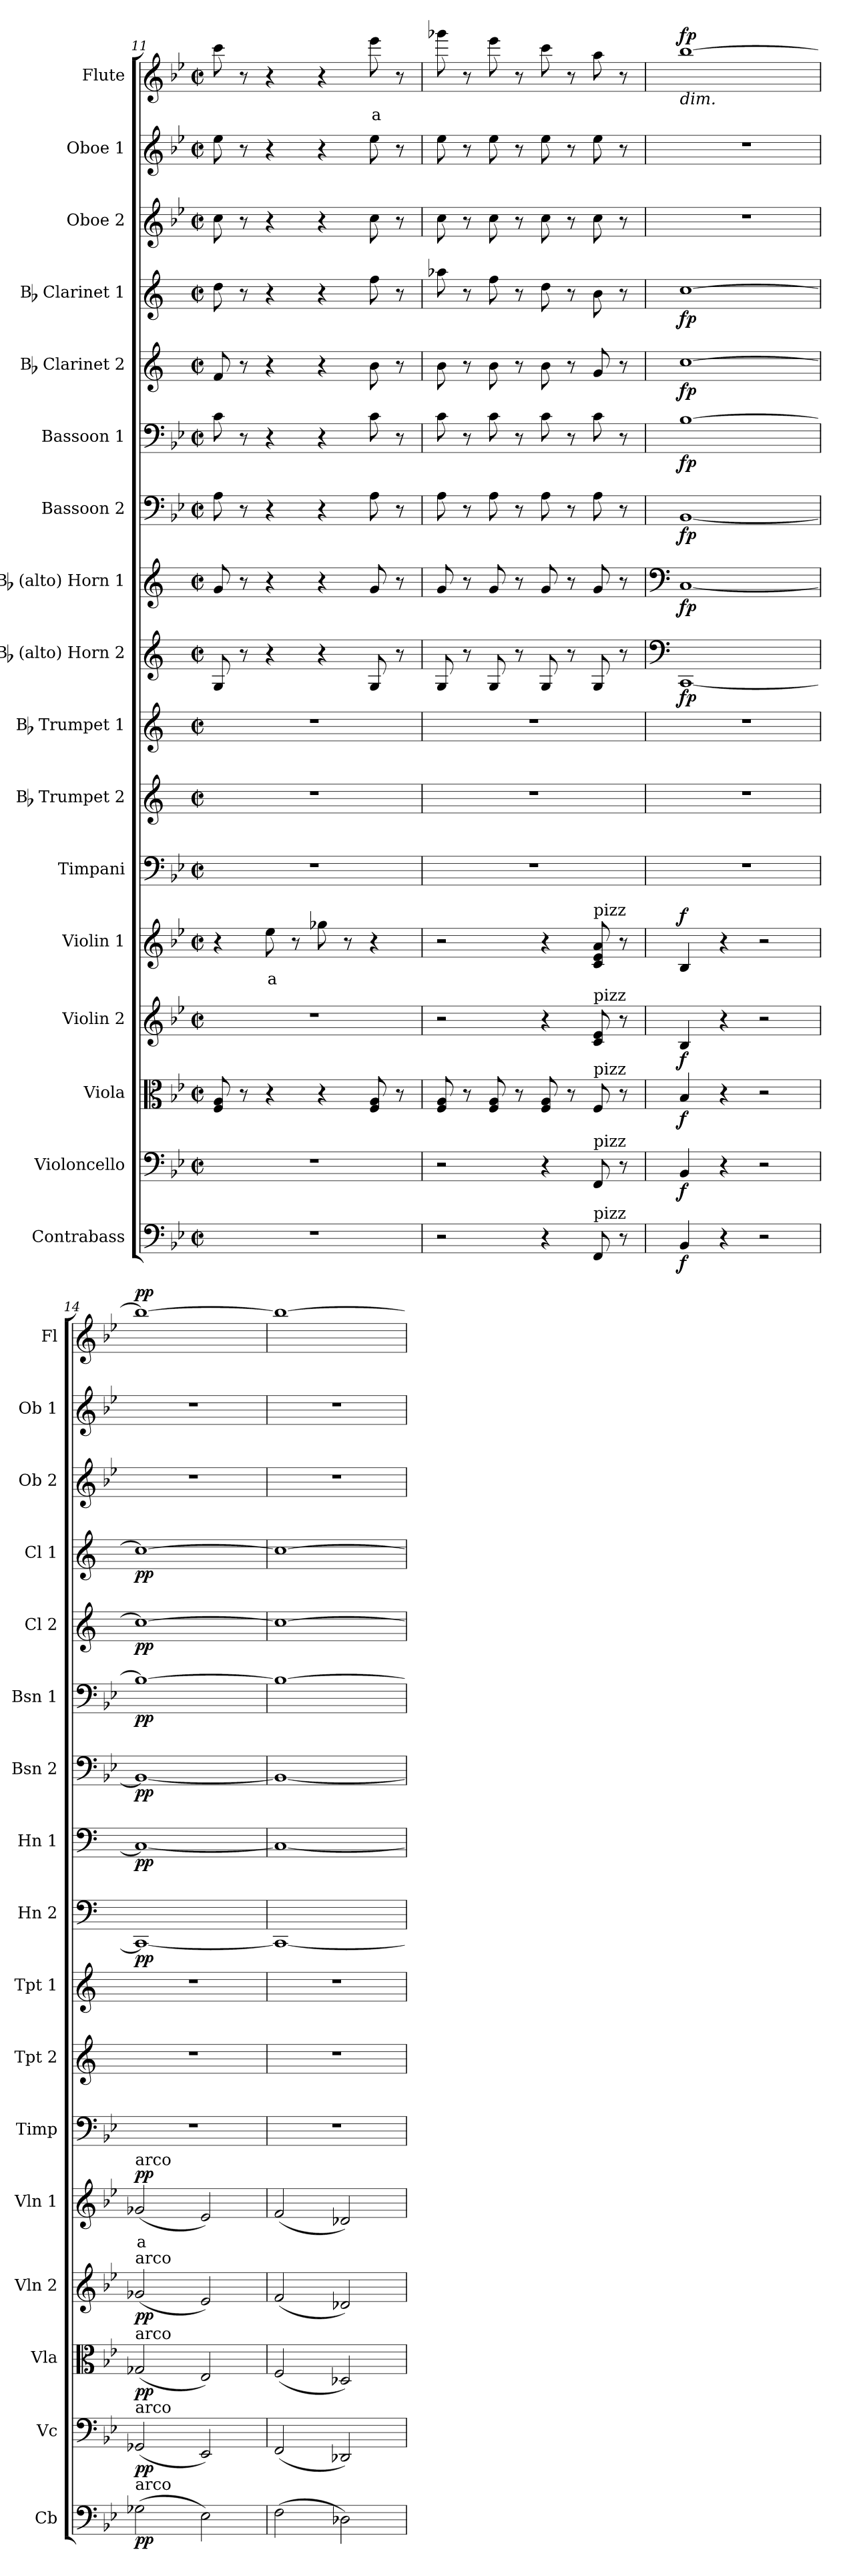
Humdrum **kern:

**kern	**dynam	**kern	**dynam	**kern	**dynam	**kern	**dynam	**kern	**text	**dynam	**kern	**kern	**kern	**kern	**dynam	**kern	**dynam	**kern	**dynam	**kern	**dynam	**kern	**dynam	**kern	**dynam	**kern	**kern	**kern	**text	**dynam
*part17	*part17	*part16	*part16	*part15	*part15	*part14	*part14	*part13	*part13	*part13	*part12	*part11	*part10	*part9	*part9	*part8	*part8	*part7	*part7	*part6	*part6	*part5	*part5	*part4	*part4	*part3	*part2	*part1	*part1	*part1
*staff17	*staff17	*staff16	*staff16	*staff15	*staff15	*staff14	*staff14	*staff13	*staff13	*staff13	*staff12	*staff11	*staff10	*staff9	*staff9	*staff8	*staff8	*staff7	*staff7	*staff6	*staff6	*staff5	*staff5	*staff4	*staff4	*staff3	*staff2	*staff1	*staff1	*staff1
*I"Contrabass	*	*I"Violoncello	*	*I"Viola	*	*I"Violin 2	*	*I"Violin 1	*	*	*I"Timpani	*I"Bb Trumpet 2	*I"Bb Trumpet 1	*I"Bb (alto) Horn 2	*	*I"Bb (alto) Horn 1	*	*I"Bassoon 2	*	*I"Bassoon 1	*	*I"Bb Clarinet 2	*	*I"Bb Clarinet 1	*	*I"Oboe 2	*I"Oboe 1	*I"Flute	*	*
*I'Cb	*	*I'Vc	*	*I'Vla	*	*I'Vln 2	*	*I'Vln 1	*	*	*I'Timp	*I'Tpt 2	*I'Tpt 1	*I'Hn 2	*	*I'Hn 1	*	*I'Bsn 2	*	*I'Bsn 1	*	*I'Cl 2	*	*I'Cl 1	*	*I'Ob 2	*I'Ob 1	*I'Fl	*	*
*clefF4	*	*clefF4	*	*clefC3	*	*clefG2	*	*clefG2	*	*	*clefF4	*clefG2	*clefG2	*clefG2	*	*clefG2	*	*clefF4	*	*clefF4	*	*clefG2	*	*clefG2	*	*clefG2	*clefG2	*clefG2	*	*
*ITrd7c12	*	*	*	*	*	*	*	*	*	*	*	*ITrd1c2	*ITrd1c2	*ITrd1c2	*	*ITrd1c2	*	*	*	*	*	*ITrd1c2	*	*ITrd1c2	*	*	*	*	*	*
*k[b-e-]	*	*k[b-e-]	*	*k[b-e-]	*	*k[b-e-]	*	*k[b-e-]	*	*	*k[b-e-]	*k[b-e-]	*k[b-e-]	*k[b-e-]	*	*k[b-e-]	*	*k[b-e-]	*	*k[b-e-]	*	*k[b-e-]	*	*k[b-e-]	*	*k[b-e-]	*k[b-e-]	*k[b-e-]	*	*
*M2/2	*	*M2/2	*	*M2/2	*	*M2/2	*	*M2/2	*	*	*M2/2	*M2/2	*M2/2	*M2/2	*	*M2/2	*	*M2/2	*	*M2/2	*	*M2/2	*	*M2/2	*	*M2/2	*M2/2	*M2/2	*	*
*met(c|)	*	*met(c|)	*	*met(c|)	*	*met(c|)	*	*met(c|)	*	*	*met(c|)	*met(c|)	*met(c|)	*met(c|)	*	*met(c|)	*	*met(c|)	*	*met(c|)	*	*met(c|)	*	*met(c|)	*	*met(c|)	*met(c|)	*met(c|)	*	*
=11	=11	=11	=11	=11	=11	=11	=11	=11	=11	=11	=11	=11	=11	=11	=11	=11	=11	=11	=11	=11	=11	=11	=11	=11	=11	=11	=11	=11	=11	=11
1r	.	1r	.	8F/ 8A/	.	1r	.	4r	.	.	1r	1r	1r	8F/	.	8f/	.	8A\	.	8c\	.	8e-/	.	8cc\	.	8cc\	8ee-\	8ccc\	.	.
.	.	.	.	8r	.	.	.	.	.	.	.	.	.	8r	.	8r	.	8r	.	8r	.	8r	.	8r	.	8r	8r	8r	.	.
!	!	!	!	!	!	!	!	!	!LO:LY:b:color=#FF0000	!	!	!	!	!	!	!	!	!	!	!	!	!	!	!	!	!	!	!	!	!
.	.	.	.	4r	.	.	.	8ee-\	a	.	.	.	.	4r	.	4r	.	4r	.	4r	.	4r	.	4r	.	4r	4r	4r	.	.
.	.	.	.	.	.	.	.	8r	.	.	.	.	.	.	.	.	.	.	.	.	.	.	.	.	.	.	.	.	.	.
.	.	.	.	4r	.	.	.	8gg-X\	.	.	.	.	.	4r	.	4r	.	4r	.	4r	.	4r	.	4r	.	4r	4r	4r	.	.
.	.	.	.	.	.	.	.	8r	.	.	.	.	.	.	.	.	.	.	.	.	.	.	.	.	.	.	.	.	.	.
!	!	!	!	!	!	!	!	!	!	!	!	!	!	!	!	!	!	!	!	!	!	!	!	!	!	!	!	!	!LO:LY:b:color=#FF0000	!
.	.	.	.	8F/ 8A/	.	.	.	4r	.	.	.	.	.	8F/	.	8f/	.	8A\	.	8c\	.	8a\	.	8ee-\	.	8cc\	8ee-\	8eee-\	a	.
.	.	.	.	8r	.	.	.	.	.	.	.	.	.	8r	.	8r	.	8r	.	8r	.	8r	.	8r	.	8r	8r	8r	.	.
=12	=12	=12	=12	=12	=12	=12	=12	=12	=12	=12	=12	=12	=12	=12	=12	=12	=12	=12	=12	=12	=12	=12	=12	=12	=12	=12	=12	=12	=12	=12
2r	.	2r	.	8F/ 8A/	.	2r	.	2r	.	.	1r	1r	1r	8F/	.	8f/	.	8A\	.	8c\	.	8a\	.	8gg-X\	.	8cc\	8ee-\	8ggg-X\	.	.
.	.	.	.	8r	.	.	.	.	.	.	.	.	.	8r	.	8r	.	8r	.	8r	.	8r	.	8r	.	8r	8r	8r	.	.
.	.	.	.	8F/ 8A/	.	.	.	.	.	.	.	.	.	8F/	.	8f/	.	8A\	.	8c\	.	8a\	.	8ee-\	.	8cc\	8ee-\	8eee-\	.	.
.	.	.	.	8r	.	.	.	.	.	.	.	.	.	8r	.	8r	.	8r	.	8r	.	8r	.	8r	.	8r	8r	8r	.	.
4r	.	4r	.	8F/ 8A/	.	4r	.	4r	.	.	.	.	.	8F/	.	8f/	.	8A\	.	8c\	.	8a\	.	8cc\	.	8cc\	8ee-\	8ccc\	.	.
.	.	.	.	8r	.	.	.	.	.	.	.	.	.	8r	.	8r	.	8r	.	8r	.	8r	.	8r	.	8r	8r	8r	.	.
!	!	!	!	!	!	!	!	!LO:TX:a:t=pizz	!	!	!	!	!	!	!	!	!	!	!	!	!	!	!	!	!	!	!	!	!	!
!	!	!	!	!	!	!LO:TX:a:t=pizz	!	!	!	!	!	!	!	!	!	!	!	!	!	!	!	!	!	!	!	!	!	!	!	!
!	!	!	!	!LO:TX:a:t=pizz	!	!	!	!	!	!	!	!	!	!	!	!	!	!	!	!	!	!	!	!	!	!	!	!	!	!
!	!	!LO:TX:a:t=pizz	!	!	!	!	!	!	!	!	!	!	!	!	!	!	!	!	!	!	!	!	!	!	!	!	!	!	!	!
!LO:TX:a:t=pizz	!	!	!	!	!	!	!	!	!	!	!	!	!	!	!	!	!	!	!	!	!	!	!	!	!	!	!	!	!	!
8FFF/	.	8FF/	.	8F/	.	8c/ 8e-/	.	8c/ 8e-/ 8a/	.	.	.	.	.	8F/	.	8f/	.	8A\	.	8c\	.	8f/	.	8a\	.	8cc\	8ee-\	8aa\	.	.
8r	.	8r	.	8r	.	8r	.	8r	.	.	.	.	.	8r	.	8r	.	8r	.	8r	.	8r	.	8r	.	8r	8r	8r	.	.
=13	=13	=13	=13	=13	=13	=13	=13	=13	=13	=13	=13	=13	=13	=13	=13	=13	=13	=13	=13	=13	=13	=13	=13	=13	=13	=13	=13	=13	=13	=13
*	*	*	*	*	*	*	*	*	*	*	*	*	*	*clefF4	*	*clefF4	*	*	*	*	*	*	*	*	*	*	*	*	*	*
!	!	!	!	!	!	!	!	!	!	!	!	!	!	!	!	!	!	!	!	!	!	!	!	!	!	!	!	!LO:TX:b:i:t=dim.	!	!
!	!LO:DY:b	!	!LO:DY:b	!	!LO:DY:b	!	!LO:DY:b	!	!	!LO:DY:b	!	!	!	!	!LO:DY:b	!	!LO:DY:b	!	!LO:DY:b	!	!LO:DY:b	!	!LO:DY:b	!	!LO:DY:b	!	!	!	!	!LO:DY:b
4BBB-/	f	4BB-/	f	4B-/	f	4B-/	f	4B-/	.	f	1r	1r	1r	[1BBB-	fp	[1BB-	fp	[1BB-	fp	[1B-	fp	[1b-	fp	[1b-	fp	1r	1r	[1bb-	.	fp
4r	.	4r	.	4r	.	4r	.	4r	.	.	.	.	.	.	.	.	.	.	.	.	.	.	.	.	.	.	.	.	.	.
2r	.	2r	.	2r	.	2r	.	2r	.	.	.	.	.	.	.	.	.	.	.	.	.	.	.	.	.	.	.	.	.	.
=14	=14	=14	=14	=14	=14	=14	=14	=14	=14	=14	=14	=14	=14	=14	=14	=14	=14	=14	=14	=14	=14	=14	=14	=14	=14	=14	=14	=14	=14	=14
!	!	!	!	!	!	!	!	!LO:TX:a:t=arco	!	!	!	!	!	!	!	!	!	!	!	!	!	!	!	!	!	!	!	!	!	!
!	!	!	!	!	!	!LO:TX:a:t=arco	!	!	!	!	!	!	!	!	!	!	!	!	!	!	!	!	!	!	!	!	!	!	!	!
!	!	!	!	!LO:TX:a:t=arco	!	!	!	!	!	!	!	!	!	!	!	!	!	!	!	!	!	!	!	!	!	!	!	!	!	!
!	!	!LO:TX:a:t=arco	!	!	!	!	!	!	!	!	!	!	!	!	!	!	!	!	!	!	!	!	!	!	!	!	!	!	!	!
!LO:TX:a:t=arco	!	!	!	!	!	!	!	!	!	!	!	!	!	!	!	!	!	!	!	!	!	!	!	!	!	!	!	!	!	!
!	!LO:DY:b	!	!LO:DY:b	!	!LO:DY:b	!	!LO:DY:b	!	!LO:LY:b:color=#FF0000	!LO:DY:b	!	!	!	!	!LO:DY:b	!	!LO:DY:b	!	!LO:DY:b	!	!LO:DY:b	!	!LO:DY:b	!	!LO:DY:b	!	!	!	!	!LO:DY:b
(2GG-X\	pp	(2GG-X/	pp	(2G-X/	pp	(2g-X/	pp	(2g-X/	a	pp	1r	1r	1r	1BBB-_	pp	1BB-_	pp	1BB-_	pp	1B-_	pp	1b-_	pp	1b-_	pp	1r	1r	1bb-_	.	pp
2EE-\)	.	2EE-/)	.	2E-/)	.	2e-/)	.	2e-/)	.	.	.	.	.	.	.	.	.	.	.	.	.	.	.	.	.	.	.	.	.	.
=15	=15	=15	=15	=15	=15	=15	=15	=15	=15	=15	=15	=15	=15	=15	=15	=15	=15	=15	=15	=15	=15	=15	=15	=15	=15	=15	=15	=15	=15	=15
(2FF\	.	(2FF/	.	(2F/	.	(2f/	.	(2f/	.	.	1r	1r	1r	1BBB-_	.	1BB-_	.	1BB-_	.	1B-_	.	1b-_	.	1b-_	.	1r	1r	1bb-_	.	.
2DD-X\)	.	2DD-X/)	.	2D-X/)	.	2d-X/)	.	2d-X/)	.	.	.	.	.	.	.	.	.	.	.	.	.	.	.	.	.	.	.	.	.	.
=	=	=	=	=	=	=	=	=	=	=	=	=	=	=	=	=	=	=	=	=	=	=	=	=	=	=	=	=	=	=
*-	*-	*-	*-	*-	*-	*-	*-	*-	*-	*-	*-	*-	*-	*-	*-	*-	*-	*-	*-	*-	*-	*-	*-	*-	*-	*-	*-	*-	*-	*-
